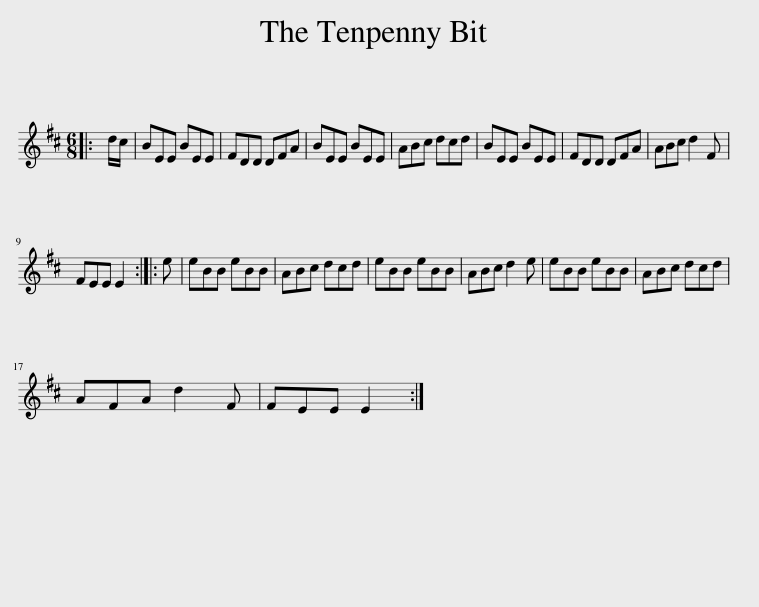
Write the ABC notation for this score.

X:1
L:1/8
M:6/8
I:linebreak $
K:D
V:1 treble
V:1
|: d/c/ | BEE BEE | FDD DFA | BEE BEE | ABc dcd | %5
 BEE BEE | FDD DFA | ABc d2 F |$ FEE E2 :: e | %10
 eBB eBB | ABc dcd | eBB eBB | ABc d2 e | eBB eBB | %15
 ABc dcd |$ AFA d2 F | FEE E2 :| %18
